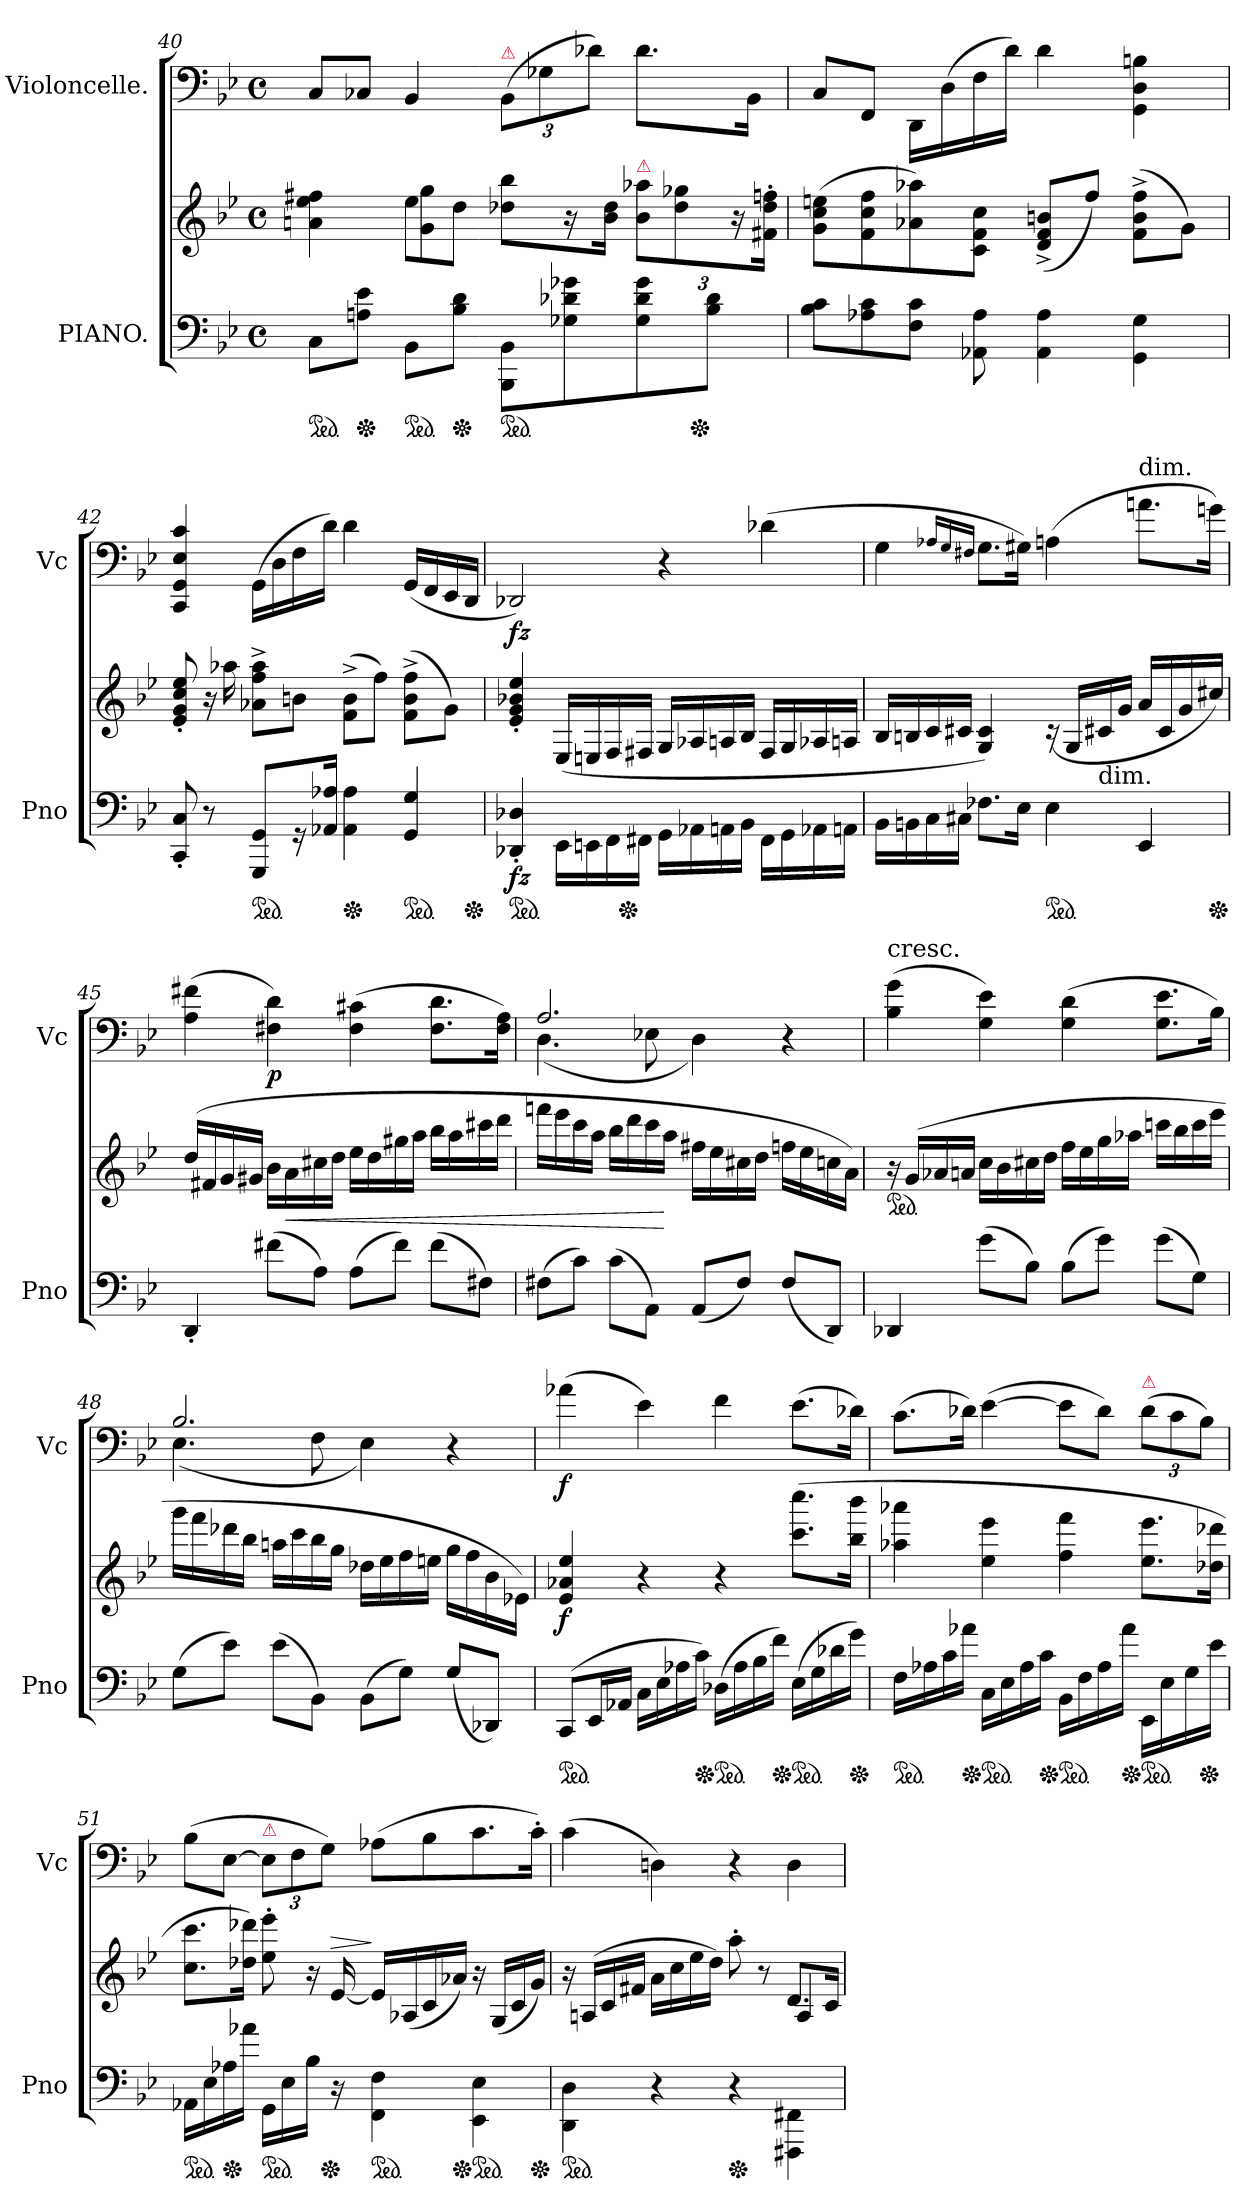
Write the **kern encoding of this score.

**kern	**kern	**dynam	**kern	**dynam
*part2	*part2	*part2	*part1	*part1
*staff3	*staff2	*staff2/3	*staff1	*staff1
*I"PIANO.	*	*	*I"Violoncelle.	*
*I'Pno	*	*	*I'Vc	*
*clefF4	*clefG2	*	*clefF4	*
*k[b-e-]	*k[b-e-]	*	*k[b-e-]	*
*M4/4	*M4/4	*	*M4/4	*
*met(c)	*met(c)	*	*met(c)	*
=40	=40	=40	=40	=40
*	*^	*	*	*
*ped	*	*	*	*	*
*	*	*^	*	*	*
8CL	4an 4ee- 4ff#X	4rcyy	3%2ryy	.	8C!L	.
*Xped	*	*	*	*	*	*
8An 8e-J	.	.	.	.	8C-X!J	.
*ped	*	*	*	*	*	*
8BB-L	8ee-\L	4g 4gg	.	.	4BB-!	.
*Xped	*	*	*	*	*	*
8B- 8dJ	8ddJ	.	.	.	.	.
!	!	!	!	!	!LO:TX:a:color=crimson:t=⚠	!
*ped	*	*	*	*	*	*
8BBB- 8BB-L	8dd-X\ 8bb-\L	2rAyy	.	.	(>12BB-!L	.
.	.	.	.	.	12G-X!	.
8G-X 8d-X 8g-X	16r	.	.	.	.	.
.	.	.	6ryy	.	12d-X!J)	.
.	16b- 16dd-Jk	.	.	.	.	.
!	!LO:TX:a:color=crimson:t=⚠	!	!	!	!	!
8G- 8d- 8g-	12b-\ 12aa-X\L	.	.	.	8.d-!L	.
.	12dd- 12gg-X	.	48ryy	.	.	.
*Xped	*	*	*	*	*	*
.	.	.	12..ryy	.	.	.
8B- 8d-J	.	.	.	.	.	.
.	24r	.	.	.	.	.
.	.	.	.	.	16BB-!Jk	.
.	24f#X'> 24dd-'> 24ffn'>Jk	.	.	.	.	.
*	*v	*v	*v	*	*	*
=41	=41	=41	=41	=41
8B- 8cL	(>8g 8cc 8eenL	.	8C!L	.
8A-X 8c	8f 8cc 8ff	.	8FF!J	.
8F 8cJ	8a-X 8aa-X)	.	16DD!LL	.
.	.	.	(>16D!	.
8AA-X 8A-	8c 8f 8ccJ	.	16F!	.
.	.	.	16d!JJ)	.
4AA- 4A-	(<8d^</ 8f^</ 8bn^</L	.	4d!	.
.	8ffJ)	.	.	.
4GG\ 4G\	(<8f^< 8b^< 8ff^<L	.	4GG! 4D! 4Bn!	.
.	8gJ)	.	.	.
=42	=42	=42	=42	=42
*	*^	*	*	*
8CC'< 8C'<	8e-'< 8g'< 8cc'< 8ee-'<	2...ryy	.	4CC! 4GG! 4E-! 4c!	.
8r	16r	.	.	.	.
.	16aa-X	.	.	.	.
*ped	*	*	*	*	*
8GGG 8GGL	8a-X^> 8ff^> 8aa-^>L	.	.	(>16GG!LL	.
.	.	.	.	16D!	.
16r	8bnJ	.	.	16F!	.
16AA-X 16A-XJk	.	.	.	16d!JJ)	.
*Xped	*	*	*	*	*
4AA- 4A-	(>8f^> 8b^>L	.	.	4d!	.
.	8ffJ)	.	.	.	.
*ped	*	*	*	*	*
4GG 4G	(>8f^>\ 8b^>\ 8ff^>\L	.	.	(<16GG!LL	.
.	.	.	.	16FF!	.
.	8gJ)	.	.	16EE-!	.
*Xped	*	*	*	*	*
.	.	16ryy	.	16DD!JJ	.
=43	=43	=43	=43	=43	=43
!	!	!	!LO:DY:b=2	!	!
*ped	*	*	*	*	*
4DD-X'< 4D-X'<	4e-'< 4g'< 4b-X'< 4ee-'<	4ryy	fz	2DD-X!)	fz
16EE-\LL	(>16E-/LL	8ryy	.	.	.
16EEn\	16En/	.	.	.	.
16FF\	16F/	32ryy	.	.	.
*Xped	*	*	*	*	*
.	.	2ryy	.	.	.
16FF#XJJ	16F#XJJ	.	.	.	.
16GG\LL	16G/LL	.	.	4r	.
16AA-X	16A-X	.	.	.	.
16AAn\	16An/	.	.	.	.
16BB-\JJ	16B-/JJ	.	.	.	.
16FF#\LL	16F#/LL	.	.	(>4d-X!	.
16GG\	16G/	.	.	.	.
16AA-X	16A-X	.	.	.	.
.	.	16.ryy	.	.	.
16AAn\JJ	16An/JJ	.	.	.	.
*	*v	*v	*	*	*
=44	=44	=44	=44	=44
16BB-\LL	16B-/LL	.	4G!	.
16BBn\	16Bn/	.	.	.
16C\	16c/	.	.	.
16C#XJJ	16c#XJJ	.	.	.
.	.	.	16qqA-X!/LL	.
.	.	.	16qqG!/	.
.	.	.	16qqF#X!/JJ	.
8.F-X\L	4G/ 4c#/)	.	8.G!L	.
16E-\Jk	.	.	16G#X!Jk)	.
*ped	*	*	*	*
4E-	(>16rc	.	(>4An!	.
.	16G/LL	.	.	.
!	!LO:TX:c:t=dim.	!	!	!
.	16c#X	.	.	.
.	16gJJ	.	.	.
!	!	!	!LO:TX:t=dim.	!
4EE-	16aLL	.	8.an!L	.
.	16c#	.	.	.
.	16g	.	.	.
*Xped	*	*	*	*
.	16cc#XJJ)	.	16gn!Jk)	.
=45	=45	=45	=45	=45
4DD'<	(>16ddLL	.	(4A! 4f#X!	.
.	16f#X	.	.	.
.	16g	.	.	.
.	16g#XJJ	.	.	.
(>8f#XL	16b-LL	.	4F#X! 4d!)	p
.	16a	<	.	.
8AJ)	16cc#X	.	.	.
.	16ddJJ	.	.	.
(>8AL	16ee-LL	.	(>4F#! 4c#X!	.
.	16dd	.	.	.
8f#J)	16gg#X	.	.	.
.	16aaJJ	.	.	.
(>8f#L	16bb-LL	.	8.F#! 8.d!L	.
.	16aa	.	.	.
8F#XJ)	16ccc#X	.	.	.
.	16dddJJ	.	16F#! 16A!Jk)	.
=46	=46	=46	=46	=46
*	*	*	*^	*
(>8F#XL	16fffnLL	.	2.A!	(>4.D	.
.	16eee-	.	.	.	.
8cJ)	16ccc	.	.	.	.
.	16aaJJ	.	.	.	.
(>8cL	16bb-LL	.	.	.	.
.	16ddd	.	.	.	.
8AAJ)	16ccc	.	.	8E-X	.
.	16aaJJ	[	.	.	.
(<8AAL	16ff#XLL	.	.	4D)	.
.	16ee-	.	.	.	.
8F#J)	16cc#X	.	.	.	.
.	16ddJJ	.	.	.	.
(<8F#L	16ffnLL	.	4reyy	4r	.
.	16ee-	.	.	.	.
8DDJ)	16ccn	.	.	.	.
.	16aJJ)	.	.	.	.
*	*	*	*v	*v	*
=47	=47	=47	=47	=47
!	!	!	!LO:TX:t=cresc.	!
!	!LO:TX:b:t=cresc.	!	!	!
*	*ped	*	*	*
4DD-X	16r	.	(>4B-! 4g!	.
.	(>16gLL	.	.	.
.	16a-X	.	.	.
.	16anJJ	.	.	.
(>8gL	16ccLL	.	4G! 4e-!)	.
.	16b-	.	.	.
8B-J)	16cc#X	.	.	.
.	16ddJJ	.	.	.
(>8B-L	16ffLL	.	(>4G! 4d!	.
.	16ee-	.	.	.
8gJ)	16gg	.	.	.
.	16aa-XJJ	.	.	.
(>8gL	16cccnLL	.	8.G! 8.e-!L	.
.	16bb-	.	.	.
8GJ)	16ccc	.	.	.
.	16eee-JJ	.	16B-!Jk)	.
=48	=48	=48	=48	=48
*	*	*	*^	*
(>8GL	16gggLL	.	2.B-!	(>4.E-	.
.	16fff	.	.	.	.
8e-J)	16ddd-X	.	.	.	.
.	16bb-JJ	.	.	.	.
(>8e-L	16aanLL	.	.	.	.
.	16ccc	.	.	.	.
8BB-J)	16bb-	.	.	8F	.
.	16ggJJ	.	.	.	.
(>8BB-L	16dd-XLL	.	.	4E-)	.
.	16ee-	.	.	.	.
8GJ)	16ff	.	.	.	.
.	16eenJJ	.	.	.	.
(<8GL	16ggLL	.	4reyy	4r	.
.	16ff	.	.	.	.
8DD-XJ)	16b-	.	.	.	.
.	16e-XJJ)	.	.	.	.
*	*	*	*v	*v	*
=49	=49	=49	=49	=49
*ped	*	*	*	*
(>8CCL	4e- 4a-X 4ee-	f	(>4a-X!	f
16EE-L	.	.	.	.
16AA-XJJ	.	.	.	.
16CLL	4r	.	4e-!)	.
16E-	.	.	.	.
16A-X	.	.	.	.
*Xped	*	*	*	*
16cJJ)	.	.	.	.
*ped	*	*	*	*
(16D-XLL	4r	.	4f!	.
16A-	.	.	.	.
16B-	.	.	.	.
*Xped	*	*	*	*
16fJJ)	.	.	.	.
*ped	*	*	*	*
(16E-LL	(>8.ccc 8.ccccL	.	(>8.e-!L	.
16G	.	.	.	.
16d-X	.	.	.	.
*Xped	*	*	*	*
16gJJ)	16bb- 16bbb-Jk	.	16d-X!Jk)	.
=50	=50	=50	=50	=50
*ped	*	*	*	*
*	*^	*	*	*
16FLL	4aa-X 4aaa-X	3%2ryy	.	(>8.c!L	.
16A-X	.	.	.	.	.
16c	.	.	.	.	.
*Xped	*	*	*	*	*
16a-XJJ	.	.	.	16d-X!Jk)	.
*ped	*	*	*	*	*
16CLL	4ee- 4eee-	.	.	(>[4e-!	.
16E-	.	.	.	.	.
16A-	.	.	.	.	.
*Xped	*	*	*	*	*
16cJJ	.	.	.	.	.
*ped	*	*	*	*	*
16BB-LL	4ff 4fff	.	.	8e-!L]	.
16F	.	.	.	.	.
16A-	.	.	.	8d-!J)	.
.	.	6.ryy	.	.	.
*Xped	*	*	*	*	*
16a-JJ	.	.	.	.	.
!	!	!	!	!LO:TX:a:color=crimson:t=⚠	!
*ped	*	*	*	*	*
16EE-LL	8.ee- 8.eee-L	.	.	(>12d-!L	.
16E-	.	.	.	.	.
.	.	.	.	12c!	.
16G	.	.	.	.	.
*Xped	*	*	*	*	*
.	.	12ryy	.	12B-!J)	.
16e-JJ	16dd-X 16ddd-XJk	.	.	.	.
=51	=51	=51	=51	=51	=51
*ped	*	*	*	*	*
16AA-XLL	8.cc 8.cccL	3ryy	.	(>8B-!L	.
16E-	.	.	.	.	.
*Xped	*	*	*	*	*
16A-X	.	.	.	[8E-!J	.
16a-XJJ	16dd-X 16ddd-XJk)	.	.	.	.
!	!	!	!	!LO:TX:a:color=crimson:t=⚠	!
*ped	*	*	*	*	*
16GGLL	8ee-'> 8eee-'>	.	.	12E-!L]	.
16E-	.	.	.	.	.
.	.	12ryy	.	12F!	.
16B-JJ	16r	.	.	.	.
*Xped	*	*	*	*	*
.	.	3..ryy	.	12G!J)	.
!	!	!	!LO:HP:a	!	!
16r	[16e-	.	>	.	.
*ped	*	*	*	*	*
4FF\ 4F\	16e-LL]	.	]	(>8A-X!L	.
.	(<16A-X/	.	.	.	.
.	16c	.	.	8B-!	.
*Xped	*	*	*	*	*
.	16a-XJJ)	.	.	.	.
*ped	*	*	*	*	*
4EE-\ 4E-\	16r	.	.	8.c!	.
.	(<16G/LL	.	.	.	.
.	16c	.	.	.	.
*Xped	*	*	*	*	*
.	16gJJ)	.	.	16c'>!Jk)	.
=52	=52	=52	=52	=52	=52
*ped	*	*	*	*	*
4DD\ 4D\	16r	2rFyy	.	(>4c!	.
.	(>16An/LL	.	.	.	.
.	16c	.	.	.	.
.	16f#XJJ	.	.	.	.
4r	16aLL	.	.	4Dn!)	.
.	16cc	.	.	.	.
.	16ee-	.	.	.	.
.	16ddJJ)	.	.	.	.
*Xped	*	*	*	*	*
4r	8aa'>	4rAyy	.	4r	.
.	8r	.	.	.	.
4FFF#X\ 4FF#X\	8.dL	4A/	.	4D!\	.
.	16cJk	.	.	.	.
*	*v	*v	*	*	*
=	=	=	=	=
*-	*-	*-	*-	*-
